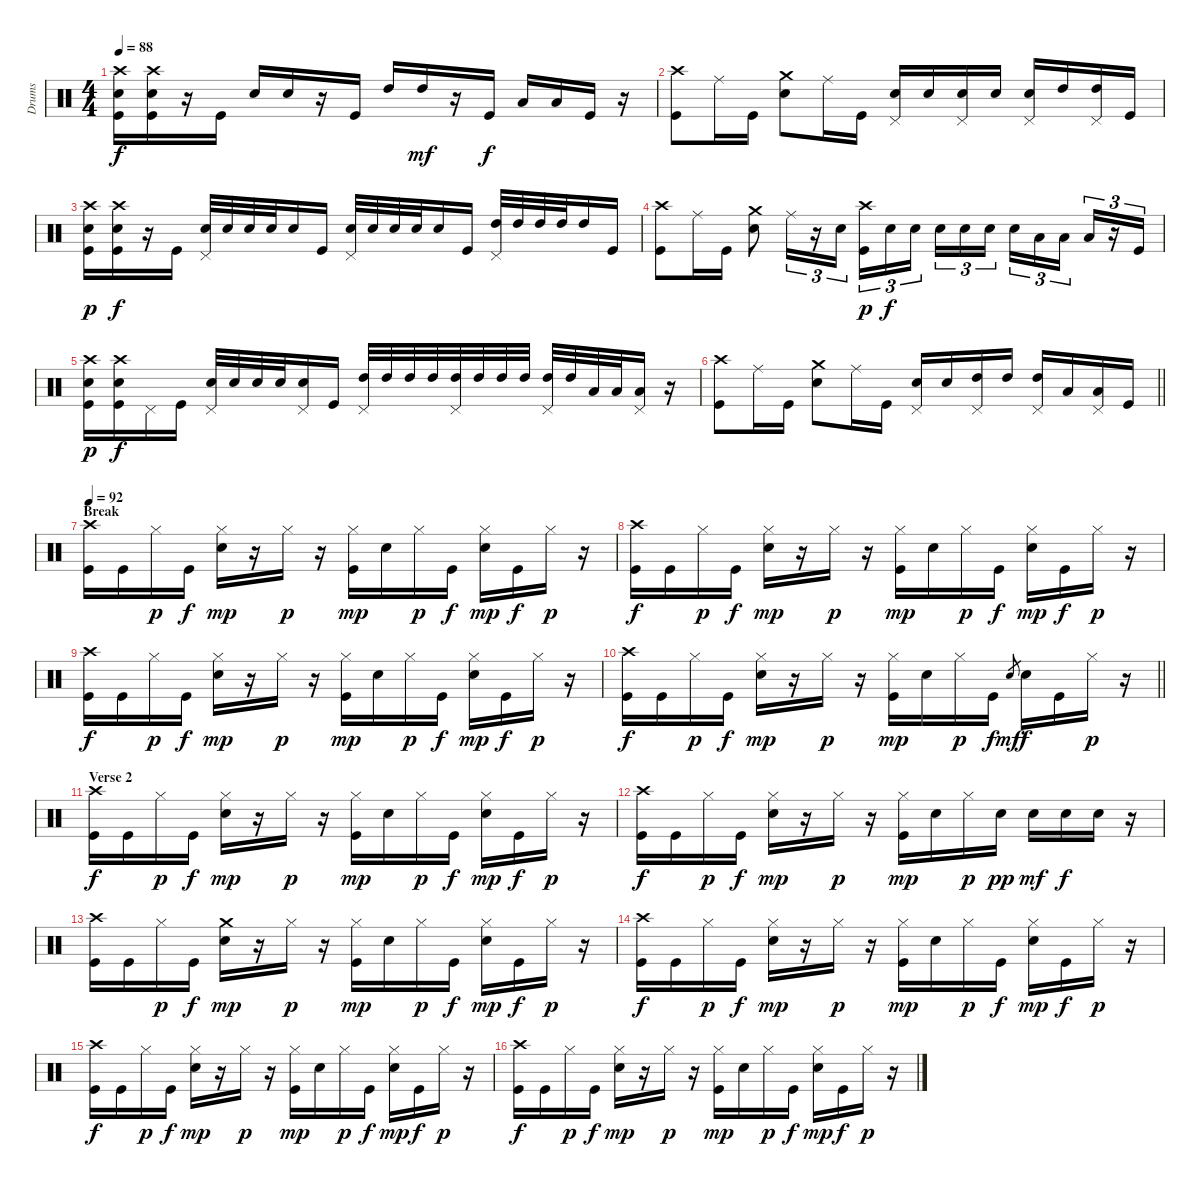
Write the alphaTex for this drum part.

\track ("Drums" "Drums") {instrument percussion}
\staff {score}
\articulation defaults
\ts (4 4)
\tempo 88
\clef neutral
\ks c
("Crash high (hit)" "Snare (hit) 2" "Kick (hit)").16{dy f} ("Crash high (hit)" "Snare (hit) 2" "Kick (hit)").16 r.16 "Kick (hit)".16 "Snare (hit) 2".16 "Snare (hit) 2".16 r.16 "Kick (hit)".16 "High Tom (hit)".16 "High Tom (hit)".16{dy mf} r.16 "Kick (hit)".16{dy f} "Low Tom (hit)".16 "Low Tom (hit)".16 "Kick (hit)".16 r.16 |
("Crash high (hit)" "Kick (hit)").8 "Ride (middle)".16 "Kick (hit)".16 ("Crash medium (hit)" "Snare (hit) 2").8 "Ride (middle)".16 "Kick (hit)".16 ("Pedal Hi-Hat (hit)" "Snare (hit) 2").16 "Snare (hit) 2".16 ("Pedal Hi-Hat (hit)" "Snare (hit) 2").16 "Snare (hit) 2".16 ("Pedal Hi-Hat (hit)" "Snare (hit) 2").16 "High Tom (hit)".16 ("Pedal Hi-Hat (hit)" "High Tom (hit)").16 "Kick (hit)".16 |
("Crash high (hit)" "Snare (hit) 2" "Kick (hit)").16{dy p} ("Crash high (hit)" "Snare (hit) 2" "Kick (hit)").16{dy f} r.16 "Kick (hit)".16 ("Pedal Hi-Hat (hit)" "Snare (hit) 2").32 "Snare (hit) 2".32 "Snare (hit) 2".32 "Snare (hit) 2".32 "Snare (hit) 2".16 "Kick (hit)".16 ("Pedal Hi-Hat (hit)" "Snare (hit) 2").32 "Snare (hit) 2".32 "Snare (hit) 2".32 "Snare (hit) 2".32 "Snare (hit) 2".16 "Kick (hit)".16 ("Pedal Hi-Hat (hit)" "High Tom (hit)").32 "High Tom (hit)".32 "High Tom (hit)".32 "High Tom (hit)".32 "High Tom (hit)".16 "Kick (hit)".16 |
("Crash high (hit)" "Kick (hit)").8 "Ride (middle)".16 "Kick (hit)".16 ("Crash medium (hit)" "Snare (hit) 2").8 "Ride (middle)".16{tu (3 2)} r.16{tu (3 2)} "Snare (hit) 2".16{tu (3 2)} ("Crash high (hit)" "Kick (hit)").16{tu (3 2) dy p} "Snare (hit) 2".16{tu (3 2) dy f} "Snare (hit) 2".16{tu (3 2) beam splitsecondary} "Snare (hit) 2".16{tu (3 2)} "Snare (hit) 2".16{tu (3 2)} "Snare (hit) 2".16{tu (3 2)} "Snare (hit) 2".16{tu (3 2)} "Low Tom (hit)".16{tu (3 2)} "Low Tom (hit)".16{tu (3 2) beam splitsecondary} "Low Tom (hit)".16{tu (3 2)} r.16{tu (3 2)} "Kick (hit)".16{tu (3 2)} |
("Crash high (hit)" "Snare (hit) 2" "Kick (hit)").16{dy p} ("Crash high (hit)" "Snare (hit) 2" "Kick (hit)").16{dy f} "Pedal Hi-Hat (hit)".16 "Kick (hit)".16 ("Pedal Hi-Hat (hit)" "Snare (hit) 2").32 "Snare (hit) 2".32 "Snare (hit) 2".32 "Snare (hit) 2".32 ("Pedal Hi-Hat (hit)" "Snare (hit) 2").16 "Kick (hit)".16 ("Pedal Hi-Hat (hit)" "High Tom (hit)").32 "High Tom (hit)".32 "High Tom (hit)".32 "High Tom (hit)".32 ("Pedal Hi-Hat (hit)" "High Tom (hit)").32 "High Tom (hit)".32 "High Tom (hit)".32 "High Tom (hit)".32 ("Pedal Hi-Hat (hit)" "High Tom (hit)").32 "High Tom (hit)".32 "Low Tom (hit)".32 "Low Tom (hit)".32 ("Pedal Hi-Hat (hit)" "Low Tom (hit)").16 r.16 |
\barLineRight lightlight
("Crash high (hit)" "Kick (hit)").8 "Ride (middle)".16 "Kick (hit)".16 ("Crash medium (hit)" "Snare (hit) 2").8 "Ride (middle)".16 "Kick (hit)".16 ("Pedal Hi-Hat (hit)" "Snare (hit) 2").16 "Snare (hit) 2".16 ("Pedal Hi-Hat (hit)" "High Tom (hit)").16 "High Tom (hit)".16 ("Pedal Hi-Hat (hit)" "High Tom (hit)").16 "Low Tom (hit)".16 ("Pedal Hi-Hat (hit)" "Low Tom (hit)").16 "Kick (hit)".16 |
\section ("" "Break")
\tempo 92
("Crash high (hit)" "Kick (hit)").16 "Kick (hit)".16 "Hi-Hat (closed)".16{dy p} "Kick (hit)".16{dy f} ("Hi-Hat (closed)" "Snare (hit) 2").16{dy mp} r.16 "Hi-Hat (closed)".16{dy p} r.16 ("Hi-Hat (closed)" "Kick (hit)").16{dy mp} "Snare (hit) 2".16 "Hi-Hat (closed)".16{dy p} "Kick (hit)".16{dy f} ("Hi-Hat (closed)" "Snare (hit) 2").16{dy mp} "Kick (hit)".16{dy f} "Hi-Hat (closed)".16{dy p} r.16 |
("Crash high (hit)" "Kick (hit)").16{dy f} "Kick (hit)".16 "Hi-Hat (closed)".16{dy p} "Kick (hit)".16{dy f} ("Hi-Hat (closed)" "Snare (hit) 2").16{dy mp} r.16 "Hi-Hat (closed)".16{dy p} r.16 ("Hi-Hat (closed)" "Kick (hit)").16{dy mp} "Snare (hit) 2".16 "Hi-Hat (closed)".16{dy p} "Kick (hit)".16{dy f} ("Hi-Hat (closed)" "Snare (hit) 2").16{dy mp} "Kick (hit)".16{dy f} "Hi-Hat (closed)".16{dy p} r.16 |
("Crash high (hit)" "Kick (hit)").16{dy f} "Kick (hit)".16 "Hi-Hat (closed)".16{dy p} "Kick (hit)".16{dy f} ("Hi-Hat (closed)" "Snare (hit) 2").16{dy mp} r.16 "Hi-Hat (closed)".16{dy p} r.16 ("Hi-Hat (closed)" "Kick (hit)").16{dy mp} "Snare (hit) 2".16 "Hi-Hat (closed)".16{dy p} "Kick (hit)".16{dy f} ("Hi-Hat (closed)" "Snare (hit) 2").16{dy mp} "Kick (hit)".16{dy f} "Hi-Hat (closed)".16{dy p} r.16 |
\barLineRight lightlight
("Crash high (hit)" "Kick (hit)").16{dy f} "Kick (hit)".16 "Hi-Hat (closed)".16{dy p} "Kick (hit)".16{dy f} ("Hi-Hat (closed)" "Snare (hit) 2").16{dy mp} r.16 "Hi-Hat (closed)".16{dy p} r.16 ("Hi-Hat (closed)" "Kick (hit)").16{dy mp} "Snare (hit) 2".16 "Hi-Hat (closed)".16{dy p} "Kick (hit)".16{dy f} "Snare (hit) 2".8{gr dy mf} "Snare (hit) 2".16{dy f} "Kick (hit)".16 "Hi-Hat (closed)".16{dy p} r.16 |
\section ("" "Verse 2")
("Crash high (hit)" "Kick (hit)").16{dy f} "Kick (hit)".16 "Hi-Hat (closed)".16{dy p} "Kick (hit)".16{dy f} ("Hi-Hat (closed)" "Snare (hit) 2").16{dy mp} r.16 "Hi-Hat (closed)".16{dy p} r.16 ("Hi-Hat (closed)" "Kick (hit)").16{dy mp} "Snare (hit) 2".16 "Hi-Hat (closed)".16{dy p} "Kick (hit)".16{dy f} ("Hi-Hat (closed)" "Snare (hit) 2").16{dy mp} "Kick (hit)".16{dy f} "Hi-Hat (closed)".16{dy p} r.16 |
("Crash high (hit)" "Kick (hit)").16{dy f} "Kick (hit)".16 "Hi-Hat (closed)".16{dy p} "Kick (hit)".16{dy f} ("Hi-Hat (closed)" "Snare (hit) 2").16{dy mp} r.16 "Hi-Hat (closed)".16{dy p} r.16 ("Hi-Hat (closed)" "Kick (hit)").16{dy mp} "Snare (hit) 2".16 "Hi-Hat (closed)".16{dy p} "Snare (hit) 2".16{dy pp} "Snare (hit) 2".16{dy mf} "Snare (hit) 2".16{dy f} "Snare (hit) 2".16 r.16 |
("Crash high (hit)" "Kick (hit)").16 "Kick (hit)".16 "Hi-Hat (closed)".16{dy p} "Kick (hit)".16{dy f} ("Crash medium (hit)" "Snare (hit) 2").16{dy mp} r.16 "Hi-Hat (closed)".16{dy p} r.16 ("Hi-Hat (closed)" "Kick (hit)").16{dy mp} "Snare (hit) 2".16 "Hi-Hat (closed)".16{dy p} "Kick (hit)".16{dy f} ("Hi-Hat (closed)" "Snare (hit) 2").16{dy mp} "Kick (hit)".16{dy f} "Hi-Hat (closed)".16{dy p} r.16 |
("Crash high (hit)" "Kick (hit)").16{dy f} "Kick (hit)".16 "Hi-Hat (closed)".16{dy p} "Kick (hit)".16{dy f} ("Hi-Hat (closed)" "Snare (hit) 2").16{dy mp} r.16 "Hi-Hat (closed)".16{dy p} r.16 ("Hi-Hat (closed)" "Kick (hit)").16{dy mp} "Snare (hit) 2".16 "Hi-Hat (closed)".16{dy p} "Kick (hit)".16{dy f} ("Hi-Hat (closed)" "Snare (hit) 2").16{dy mp} "Kick (hit)".16{dy f} "Hi-Hat (closed)".16{dy p} r.16 |
("Crash high (hit)" "Kick (hit)").16{dy f} "Kick (hit)".16 "Hi-Hat (closed)".16{dy p} "Kick (hit)".16{dy f} ("Hi-Hat (closed)" "Snare (hit) 2").16{dy mp} r.16 "Hi-Hat (closed)".16{dy p} r.16 ("Hi-Hat (closed)" "Kick (hit)").16{dy mp} "Snare (hit) 2".16 "Hi-Hat (closed)".16{dy p} "Kick (hit)".16{dy f} ("Hi-Hat (closed)" "Snare (hit) 2").16{dy mp} "Kick (hit)".16{dy f} "Hi-Hat (closed)".16{dy p} r.16 |
("Crash high (hit)" "Kick (hit)").16{dy f} "Kick (hit)".16 "Hi-Hat (closed)".16{dy p} "Kick (hit)".16{dy f} ("Hi-Hat (closed)" "Snare (hit) 2").16{dy mp} r.16 "Hi-Hat (closed)".16{dy p} r.16 ("Hi-Hat (closed)" "Kick (hit)").16{dy mp} "Snare (hit) 2".16 "Hi-Hat (closed)".16{dy p} "Kick (hit)".16{dy f} ("Hi-Hat (closed)" "Snare (hit) 2").16{dy mp} "Kick (hit)".16{dy f} "Hi-Hat (closed)".16{dy p} r.16
